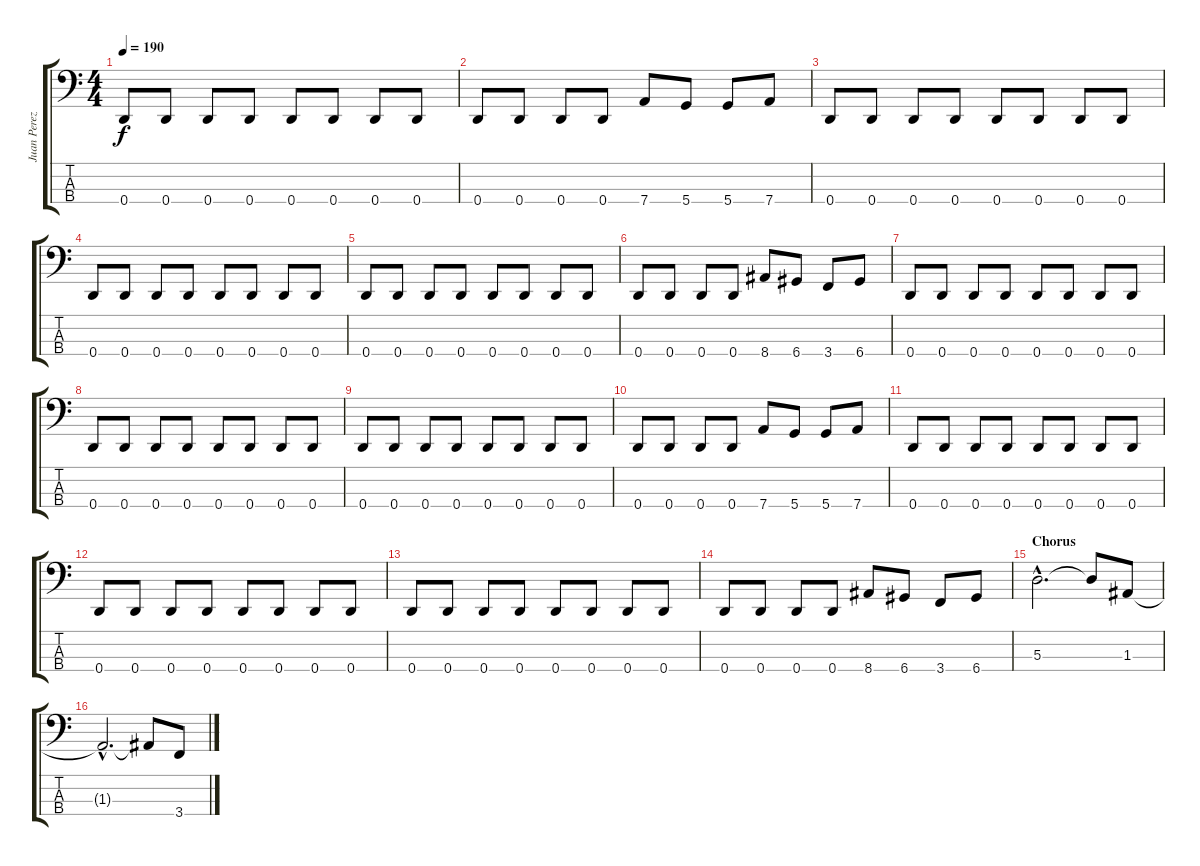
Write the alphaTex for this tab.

\track ("Juan Perez" "Juan Perez") {instrument electricbassfinger}
\staff {score tabs}
\tuning (G2 D2 A1 D1) {hide}
\ts (4 4)
\tempo 190
\clef f4
\ks c
0.4.8{dy f} 0.4.8 0.4.8 0.4.8 0.4.8 0.4.8 0.4.8 0.4.8 |
0.4.8 0.4.8 0.4.8 0.4.8 7.4.8 5.4.8 5.4.8 7.4.8 |
0.4.8 0.4.8 0.4.8 0.4.8 0.4.8 0.4.8 0.4.8 0.4.8 |
0.4.8 0.4.8 0.4.8 0.4.8 0.4.8 0.4.8 0.4.8 0.4.8 |
0.4.8 0.4.8 0.4.8 0.4.8 0.4.8 0.4.8 0.4.8 0.4.8 |
0.4.8 0.4.8 0.4.8 0.4.8 8.4.8 6.4.8 3.4.8 6.4.8 |
0.4.8 0.4.8 0.4.8 0.4.8 0.4.8 0.4.8 0.4.8 0.4.8 |
0.4.8 0.4.8 0.4.8 0.4.8 0.4.8 0.4.8 0.4.8 0.4.8 |
0.4.8 0.4.8 0.4.8 0.4.8 0.4.8 0.4.8 0.4.8 0.4.8 |
0.4.8 0.4.8 0.4.8 0.4.8 7.4.8 5.4.8 5.4.8 7.4.8 |
0.4.8 0.4.8 0.4.8 0.4.8 0.4.8 0.4.8 0.4.8 0.4.8 |
0.4.8 0.4.8 0.4.8 0.4.8 0.4.8 0.4.8 0.4.8 0.4.8 |
0.4.8 0.4.8 0.4.8 0.4.8 0.4.8 0.4.8 0.4.8 0.4.8 |
0.4.8 0.4.8 0.4.8 0.4.8 8.4.8 6.4.8 3.4.8 6.4.8 |
\section ("" "Chorus")
5.3{hac}.2{d} 5.3{t}.8 1.3.8 |
1.3{hac t}.2{d} 1.3{t}.8 3.4.8
